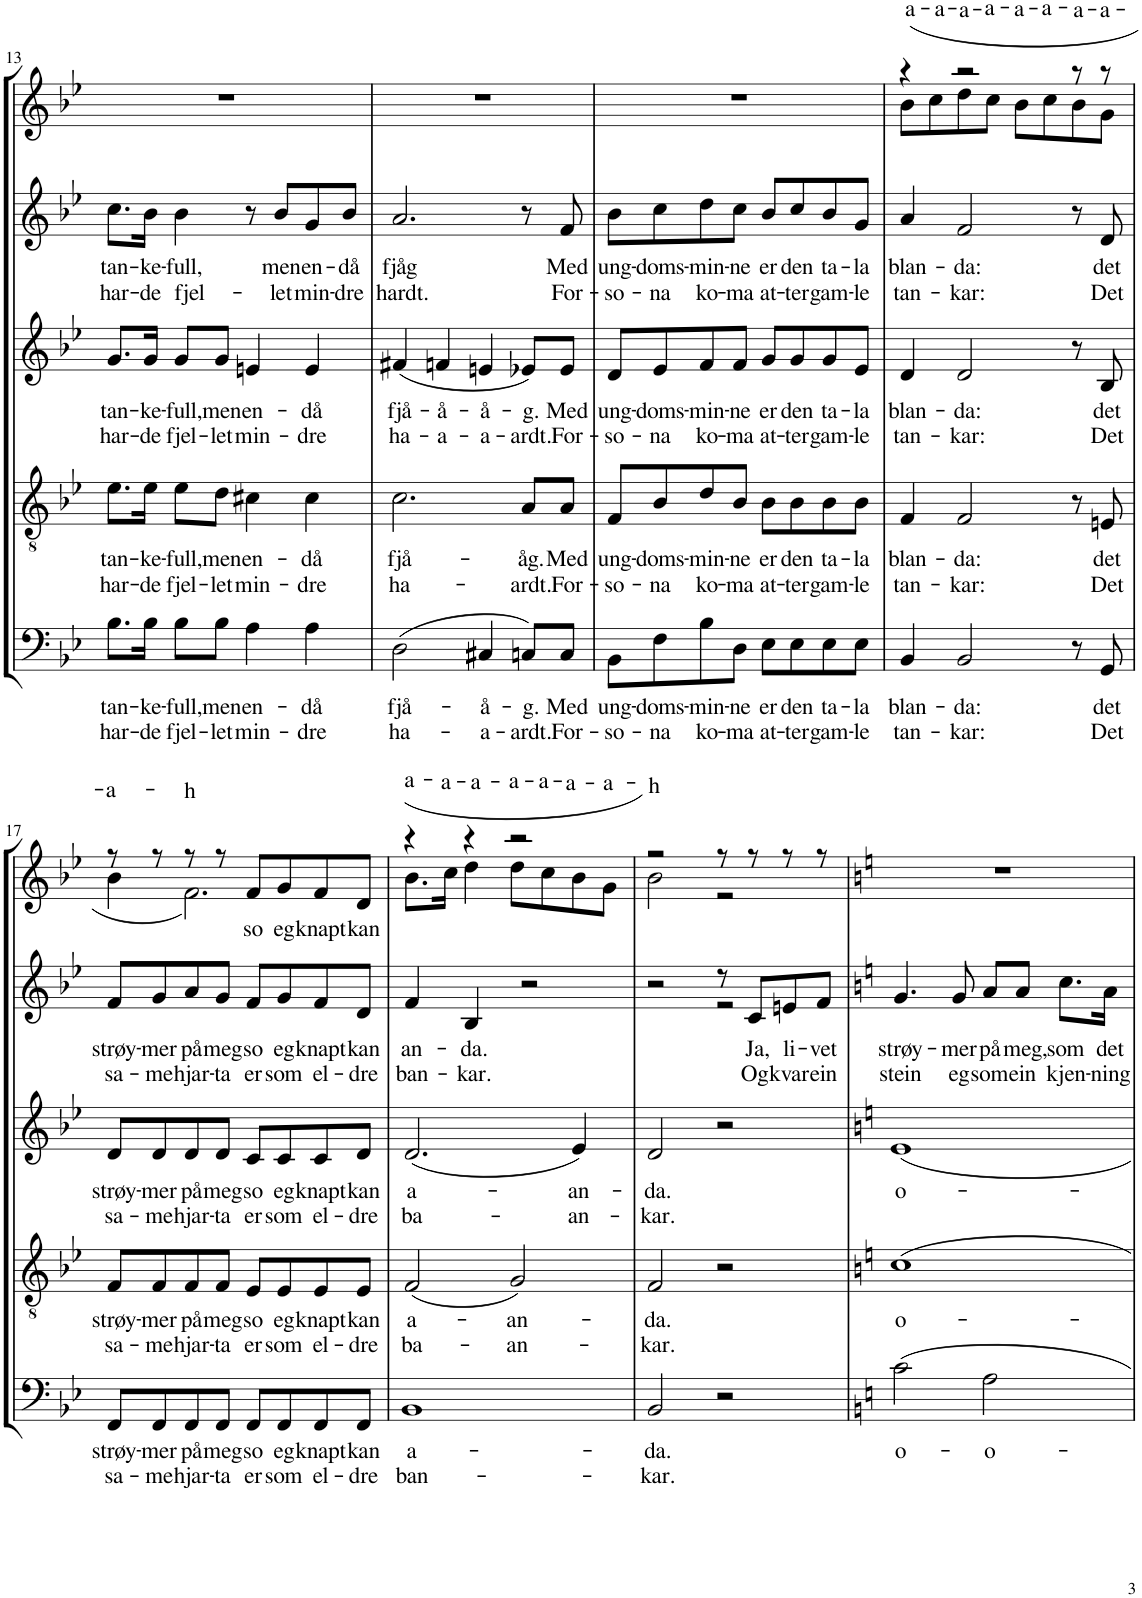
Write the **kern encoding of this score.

**kern	**text	**text	**kern	**text	**text	**kern	**text	**text	**kern	**text	**text	**kern	**text
*part5	*part5	*part5	*part4	*part4	*part4	*part3	*part3	*part3	*part2	*part2	*part2	*part1	*part1
*staff5	*staff5	*staff5	*staff4	*staff4	*staff4	*staff3	*staff3	*staff3	*staff2	*staff2	*staff2	*staff1	*staff1
*I"Bass	*	*	*I"Tenor	*	*	*I"Alt	*	*	*I"Sopran	*	*	*I"Sopran 1	*
!!LO:PB:g=z
*clefF4	*	*	*clefGv2	*	*	*clefG2	*	*	*clefG2	*	*	*clefG2	*
*	*	*	*	*	*	*ITrd4c7	*	*	*ITrd1c2	*	*	*ITrd1c2	*
*k[b-e-]	*	*	*k[b-e-]	*	*	*k[b-e-]	*	*	*k[b-e-]	*	*	*k[b-e-]	*
*M4/4	*	*	*M4/4	*	*	*M4/4	*	*	*M4/4	*	*	*M4/4	*
=13	=13	=13	=13	=13	=13	=13	=13	=13	=13	=13	=13	=13	=13
!	!LO:LY:b	!LO:LY:b	!	!LO:LY:b	!LO:LY:b	!	!LO:LY:b	!LO:LY:b	!	!LO:LY:b	!LO:LY:b	!	!
8.B-\L	tan-	har-	8.e-\L	tan-	har-	8.g/L	tan-	har-	8.cc\L	tan-	har-	1r	.
!	!LO:LY:b	!LO:LY:b	!	!LO:LY:b	!LO:LY:b	!	!LO:LY:b	!LO:LY:b	!	!LO:LY:b	!LO:LY:b	!	!
16B-\Jk	-ke-	-de	16e-\Jk	-ke-	-de	16g/Jk	-ke-	-de	16b-\Jk	-ke-	-de	.	.
!	!LO:LY:b	!LO:LY:b	!	!LO:LY:b	!LO:LY:b	!	!LO:LY:b	!LO:LY:b	!	!LO:LY:b	!LO:LY:b	!	!
8B-\L	-full,	fjel-	8e-\L	-full,	fjel-	8g/L	-full,	fjel-	4b-\	-full,	fjel-	.	.
!	!LO:LY:b	!LO:LY:b	!	!LO:LY:b	!LO:LY:b	!	!LO:LY:b	!LO:LY:b	!	!	!	!	!
8B-\J	men	-let	8d\J	men	-let	8g/J	men	-let	.	.	.	.	.
!	!LO:LY:b	!LO:LY:b	!	!LO:LY:b	!LO:LY:b	!	!LO:LY:b	!LO:LY:b	!	!	!	!	!
4A\	en-	min-	4c#X\	en-	min-	4en/	en-	min-	8r	.	.	.	.
!	!	!	!	!	!	!	!	!	!	!LO:LY:b	!LO:LY:b	!	!
.	.	.	.	.	.	.	.	.	8b-/L	men	-let	.	.
!	!LO:LY:b	!LO:LY:b	!	!LO:LY:b	!LO:LY:b	!	!LO:LY:b	!LO:LY:b	!	!LO:LY:b	!LO:LY:b	!	!
4A\	-då	-dre	4c#\	-då	-dre	4e/	-då	-dre	8g/	en-	min-	.	.
!	!	!	!	!	!	!	!	!	!	!LO:LY:b	!LO:LY:b	!	!
.	.	.	.	.	.	.	.	.	8b-/J	-då	-dre	.	.
=14	=14	=14	=14	=14	=14	=14	=14	=14	=14	=14	=14	=14	=14
!	!LO:LY:b	!LO:LY:b	!	!LO:LY:b	!LO:LY:b	!	!LO:LY:b	!LO:LY:b	!	!LO:LY:b	!LO:LY:b	!	!
(2D\	fjå-	ha-	2.c\	fjå-	ha-	(4f#X/	fjå-	ha-	2.a/	fjåg	hardt.	1r	.
!	!	!	!	!	!	!	!LO:LY:b	!LO:LY:b	!	!	!	!	!
.	.	.	.	.	.	4fn/	-å-	-a-	.	.	.	.	.
!	!LO:LY:b	!LO:LY:b	!	!	!	!	!LO:LY:b	!LO:LY:b	!	!	!	!	!
4C#X/	-å-	-a-	.	.	.	4en/	-å-	-a-	.	.	.	.	.
!	!LO:LY:b	!LO:LY:b	!	!LO:LY:b	!LO:LY:b	!	!LO:LY:b	!LO:LY:b	!	!	!	!	!
8Cn/L)	-g.	-ardt.	8A/L	-åg.	-ardt.	8e-X/L)	-g.	-ardt.	8r	.	.	.	.
!	!LO:LY:b	!LO:LY:b	!	!LO:LY:b	!LO:LY:b	!	!LO:LY:b	!LO:LY:b	!	!LO:LY:b	!LO:LY:b	!	!
8C/J	Med	For-	8A/J	Med	For-	8e-/J	Med	For-	8f/	Med	For-	.	.
=15	=15	=15	=15	=15	=15	=15	=15	=15	=15	=15	=15	=15	=15
!	!LO:LY:b	!LO:LY:b	!	!LO:LY:b	!LO:LY:b	!	!LO:LY:b	!LO:LY:b	!	!LO:LY:b	!LO:LY:b	!	!
8BB-\L	ung-	-so-	8F/L	ung-	-so-	8d/L	ung-	-so-	8b-\L	ung-	-so-	1r	.
!	!LO:LY:b	!LO:LY:b	!	!LO:LY:b	!LO:LY:b	!	!LO:LY:b	!LO:LY:b	!	!LO:LY:b	!LO:LY:b	!	!
8F\	-doms-	-na	8B-/	-doms-	-na	8e-/	-doms-	-na	8cc\	-doms-	-na	.	.
!	!LO:LY:b	!LO:LY:b	!	!LO:LY:b	!LO:LY:b	!	!LO:LY:b	!LO:LY:b	!	!LO:LY:b	!LO:LY:b	!	!
8B-\	-min-	ko-	8d/	-min-	ko-	8f/	-min-	ko-	8dd\	-min-	ko-	.	.
!	!LO:LY:b	!LO:LY:b	!	!LO:LY:b	!LO:LY:b	!	!LO:LY:b	!LO:LY:b	!	!LO:LY:b	!LO:LY:b	!	!
8D\J	-ne	-ma	8B-/J	-ne	-ma	8f/J	-ne	-ma	8cc\J	-ne	-ma	.	.
!	!LO:LY:b	!LO:LY:b	!	!LO:LY:b	!LO:LY:b	!	!LO:LY:b	!LO:LY:b	!	!LO:LY:b	!LO:LY:b	!	!
8E-\L	er	at-	8B-\L	er	at-	8g/L	er	at-	8b-/L	er	at-	.	.
!	!LO:LY:b	!LO:LY:b	!	!LO:LY:b	!LO:LY:b	!	!LO:LY:b	!LO:LY:b	!	!LO:LY:b	!LO:LY:b	!	!
8E-\	den	-ter	8B-\	den	-ter	8g/	den	-ter	8cc/	den	-ter	.	.
!	!LO:LY:b	!LO:LY:b	!	!LO:LY:b	!LO:LY:b	!	!LO:LY:b	!LO:LY:b	!	!LO:LY:b	!LO:LY:b	!	!
8E-\	ta-	gam-	8B-\	ta-	gam-	8g/	ta-	gam-	8b-/	ta-	gam-	.	.
!	!LO:LY:b	!LO:LY:b	!	!LO:LY:b	!LO:LY:b	!	!LO:LY:b	!LO:LY:b	!	!LO:LY:b	!LO:LY:b	!	!
8E-\J	-la	-le	8B-\J	-la	-le	8e-/J	-la	-le	8g/J	-la	-le	.	.
=16	=16	=16	=16	=16	=16	=16	=16	=16	=16	=16	=16	=16	=16
!	!LO:LY:b	!LO:LY:b	!	!LO:LY:b	!LO:LY:b	!	!LO:LY:b	!LO:LY:b	!	!LO:LY:b	!LO:LY:b	!	!LO:LY:a
*	*	*	*	*	*	*	*	*	*	*	*	*^	*
4BB-/	blan-	tan-	4F/	blan-	tan-	4d/	blan-	tan-	4a/	blan-	tan-	4r	(8b-\L	a-
!	!	!	!	!	!	!	!	!	!	!	!	!	!	!LO:LY:a
.	.	.	.	.	.	.	.	.	.	.	.	.	8cc\	-a-
!	!LO:LY:b	!LO:LY:b	!	!LO:LY:b	!LO:LY:b	!	!LO:LY:b	!LO:LY:b	!	!LO:LY:b	!LO:LY:b	!	!	!LO:LY:a
2BB-/	-da:	-kar:	2F/	-da:	-kar:	2d/	-da:	-kar:	2f/	-da:	-kar:	2r	8dd\	-a-
!	!	!	!	!	!	!	!	!	!	!	!	!	!	!LO:LY:a
.	.	.	.	.	.	.	.	.	.	.	.	.	8cc\J	-a-
!	!	!	!	!	!	!	!	!	!	!	!	!	!	!LO:LY:a
.	.	.	.	.	.	.	.	.	.	.	.	.	8b-\L	-a-
!	!	!	!	!	!	!	!	!	!	!	!	!	!	!LO:LY:a
.	.	.	.	.	.	.	.	.	.	.	.	.	8cc\	-a-
!	!	!	!	!	!	!	!	!	!	!	!	!	!	!LO:LY:a
8r	.	.	8r	.	.	8r	.	.	8r	.	.	8r	8b-\	-a-
!	!LO:LY:b	!LO:LY:b	!	!LO:LY:b	!LO:LY:b	!	!LO:LY:b	!LO:LY:b	!	!LO:LY:b	!LO:LY:b	!	!	!LO:LY:a
8GG/	det	Det	8En/	det	Det	8B-/	det	Det	8d/	det	Det	8r	8g\J	-a-
!!LO:LB:g=z	!!
=17	=17	=17	=17	=17	=17	=17	=17	=17	=17	=17	=17	=17	=17	=17
!	!LO:LY:b	!LO:LY:b	!	!LO:LY:b	!LO:LY:b	!	!LO:LY:b	!LO:LY:b	!	!LO:LY:b	!LO:LY:b	!	!	!LO:LY:a
8FF/L	strøy-	sa-	8F/L	strøy-	sa-	8d/L	strøy-	sa-	8f/L	strøy-	sa-	8r	4b-\	-a-
!	!LO:LY:b	!LO:LY:b	!	!LO:LY:b	!LO:LY:b	!	!LO:LY:b	!LO:LY:b	!	!LO:LY:b	!LO:LY:b	!	!	!
8FF/	-mer	-me	8F/	-mer	-me	8d/	-mer	-me	8g/	-mer	-me	8r	.	.
!	!LO:LY:b	!LO:LY:b	!	!LO:LY:b	!LO:LY:b	!	!LO:LY:b	!LO:LY:b	!	!LO:LY:b	!LO:LY:b	!	!	!LO:LY:a
8FF/	på	hjar-	8F/	på	hjar-	8d/	på	hjar-	8a/	på	hjar-	8r	2.f\)	-h
!	!LO:LY:b	!LO:LY:b	!	!LO:LY:b	!LO:LY:b	!	!LO:LY:b	!LO:LY:b	!	!LO:LY:b	!LO:LY:b	!	!	!
8FF/J	meg	-ta	8F/J	meg	-ta	8d/J	meg	-ta	8g/J	meg	-ta	8r	.	.
!	!LO:LY:b	!LO:LY:b	!	!LO:LY:b	!LO:LY:b	!	!LO:LY:b	!LO:LY:b	!	!LO:LY:b	!LO:LY:b	!	!	!LO:LY:b
8FF/L	so	er	8E-/L	so	er	8c/L	so	er	8f/L	so	er	8f/L	.	so
!	!LO:LY:b	!LO:LY:b	!	!LO:LY:b	!LO:LY:b	!	!LO:LY:b	!LO:LY:b	!	!LO:LY:b	!LO:LY:b	!	!	!LO:LY:b
8FF/	eg	som	8E-/	eg	som	8c/	eg	som	8g/	eg	som	8g/	.	eg
!	!LO:LY:b	!LO:LY:b	!	!LO:LY:b	!LO:LY:b	!	!LO:LY:b	!LO:LY:b	!	!LO:LY:b	!LO:LY:b	!	!	!LO:LY:b
8FF/	knapt	el-	8E-/	knapt	el-	8c/	knapt	el-	8f/	knapt	el-	8f/	.	knapt
!	!LO:LY:b	!LO:LY:b	!	!LO:LY:b	!LO:LY:b	!	!LO:LY:b	!LO:LY:b	!	!LO:LY:b	!LO:LY:b	!	!	!LO:LY:b
8FF/J	kan	-dre	8E-/J	kan	-dre	8d/J	kan	-dre	8d/J	kan	-dre	8d/J	.	kan
=18	=18	=18	=18	=18	=18	=18	=18	=18	=18	=18	=18	=18	=18	=18
!	!LO:LY:b	!LO:LY:b	!	!LO:LY:b	!LO:LY:b	!	!LO:LY:b	!LO:LY:b	!	!LO:LY:b	!LO:LY:b	!	!	!LO:LY:a
1BB-	a-	ban-	(2F/	a-	ba-	(2.d/	a-	ba-	4f/	an-	ban-	4r	(8.b-\L	a-
!	!	!	!	!	!	!	!	!	!	!	!	!	!	!LO:LY:a
.	.	.	.	.	.	.	.	.	.	.	.	.	16cc\Jk	-a-
!	!	!	!	!	!	!	!	!	!	!LO:LY:b	!LO:LY:b	!	!	!LO:LY:a
.	.	.	.	.	.	.	.	.	4B-/	-da.	-kar.	4r	4dd\	-a-
!	!	!	!	!LO:LY:b	!LO:LY:b	!	!	!	!	!	!	!	!	!LO:LY:a
.	.	.	2G/)	-an-	-an-	.	.	.	2r	.	.	2r	8dd\L	-a-
!	!	!	!	!	!	!	!	!	!	!	!	!	!	!LO:LY:a
.	.	.	.	.	.	.	.	.	.	.	.	.	8cc\	-a-
!	!	!	!	!	!	!	!LO:LY:b	!LO:LY:b	!	!	!	!	!	!LO:LY:a
.	.	.	.	.	.	4e-/)	-an-	-an-	.	.	.	.	8b-\	-a-
!	!	!	!	!	!	!	!	!	!	!	!	!	!	!LO:LY:a
.	.	.	.	.	.	.	.	.	.	.	.	.	8g\J	-a-
=19	=19	=19	=19	=19	=19	=19	=19	=19	=19	=19	=19	=19	=19	=19
!	!LO:LY:b	!LO:LY:b	!	!LO:LY:b	!LO:LY:b	!	!LO:LY:b	!LO:LY:b	!	!	!	!	!	!LO:LY:a
*	*	*	*	*	*	*	*	*	*^	*	*	*	*	*
2BB-/	-da.	-kar.	2F/	-da.	-kar.	2d/	-da.	kar.	2r	2ryy	.	.	2r	2b-\)	-h
2r	.	.	2r	.	.	2r	.	.	8r	2r	.	.	8r	2r	.
!	!	!	!	!	!	!	!	!	!	!	!LO:LY:b	!LO:LY:b	!	!	!
.	.	.	.	.	.	.	.	.	8c/L	.	Ja,	Og	8r	.	.
!	!	!	!	!	!	!	!	!	!	!	!LO:LY:b	!LO:LY:b	!	!	!
.	.	.	.	.	.	.	.	.	8en/	.	li-	kvar	8r	.	.
!	!	!	!	!	!	!	!	!	!	!	!LO:LY:b	!LO:LY:b	!	!	!
.	.	.	.	.	.	.	.	.	8f/J	.	-vet	ein	8r	.	.
*	*	*	*	*	*	*	*	*	*v	*v	*	*	*	*	*
*	*	*	*	*	*	*	*	*	*	*	*	*v	*v	*
=20	=20	=20	=20	=20	=20	=20	=20	=20	=20	=20	=20	=20	=20
*k[]	*	*	*k[]	*	*	*k[]	*	*	*k[]	*	*	*k[]	*
!	!LO:LY:b	!	!	!LO:LY:b	!	!	!LO:LY:b	!	!	!LO:LY:b	!LO:LY:b	!	!
2c\	o-	.	1c	o-	.	1e	o-	.	4.g/	strøy-	stein	1r	.
!	!	!	!	!	!	!	!	!	!	!LO:LY:b	!LO:LY:b	!	!
.	.	.	.	.	.	.	.	.	8g/	-mer	eg	.	.
!	!LO:LY:b	!	!	!	!	!	!	!	!	!LO:LY:b	!LO:LY:b	!	!
2A\	o-	.	.	.	.	.	.	.	8a/L	på	som	.	.
!	!	!	!	!	!	!	!	!	!	!LO:LY:b	!LO:LY:b	!	!
.	.	.	.	.	.	.	.	.	8a/J	meg,	ein	.	.
!	!	!	!	!	!	!	!	!	!	!LO:LY:b	!LO:LY:b	!	!
.	.	.	.	.	.	.	.	.	8.cc\L	som	kjen-	.	.
!	!	!	!	!	!	!	!	!	!	!LO:LY:b	!LO:LY:b	!	!
.	.	.	.	.	.	.	.	.	16a\Jk	det	-ning	.	.
=	=	=	=	=	=	=	=	=	=	=	=	=	=
*-	*-	*-	*-	*-	*-	*-	*-	*-	*-	*-	*-	*-	*-
